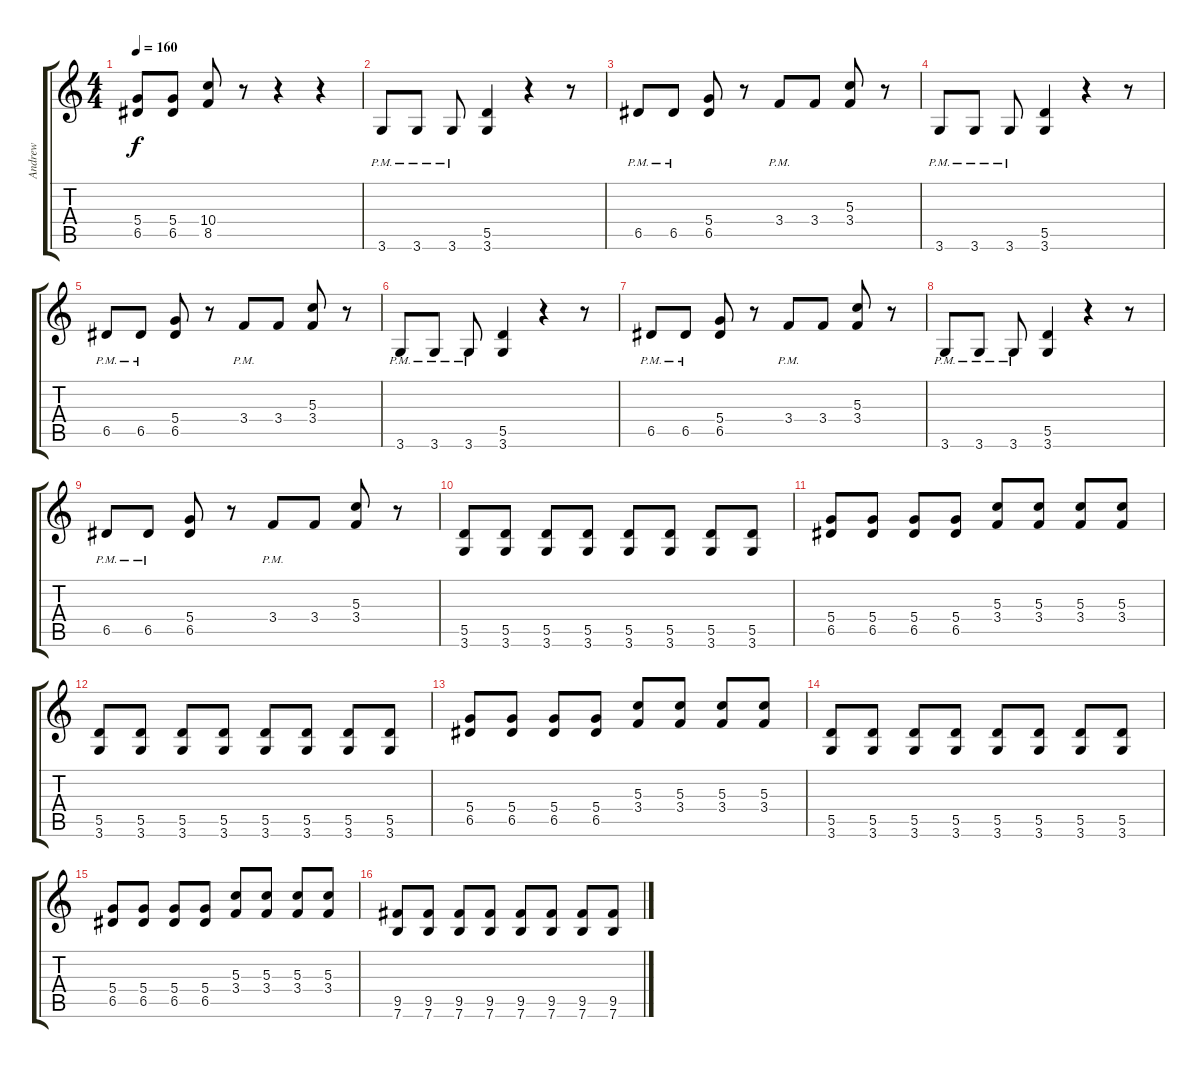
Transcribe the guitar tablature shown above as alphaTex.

\track ("Andrew" "Andrew") {instrument distortionguitar}
\staff {score tabs}
\tuning (E4 B3 G3 D3 A2 E2) {hide}
\ts (4 4)
\tempo 160
\clef g2
\ks c
(5.4 6.5).8{dy f} (5.4 6.5).8 (10.4 8.5).8 r.8 r.4 r.4 |
3.6{pm}.8 3.6{pm}.8 3.6{pm}.8 (5.5 3.6).4 r.4 r.8 |
6.5{pm}.8 6.5{pm}.8 (5.4 6.5).8 r.8 3.4{pm}.8 3.4.8 (5.3 3.4).8 r.8 |
3.6{pm}.8 3.6{pm}.8 3.6{pm}.8 (5.5 3.6).4 r.4 r.8 |
6.5{pm}.8 6.5{pm}.8 (5.4 6.5).8 r.8 3.4{pm}.8 3.4.8 (5.3 3.4).8 r.8 |
3.6{pm}.8 3.6{pm}.8 3.6{pm}.8 (5.5 3.6).4 r.4 r.8 |
6.5{pm}.8 6.5{pm}.8 (5.4 6.5).8 r.8 3.4{pm}.8 3.4.8 (5.3 3.4).8 r.8 |
3.6{pm}.8 3.6{pm}.8 3.6{pm}.8 (5.5 3.6).4 r.4 r.8 |
6.5{pm}.8 6.5{pm}.8 (5.4 6.5).8 r.8 3.4{pm}.8 3.4.8 (5.3 3.4).8 r.8 |
(5.5 3.6).8 (5.5 3.6).8 (5.5 3.6).8 (5.5 3.6).8 (5.5 3.6).8 (5.5 3.6).8 (5.5 3.6).8 (5.5 3.6).8 |
(5.4 6.5).8 (5.4 6.5).8 (5.4 6.5).8 (5.4 6.5).8 (5.3 3.4).8 (5.3 3.4).8 (5.3 3.4).8 (5.3 3.4).8 |
(5.5 3.6).8 (5.5 3.6).8 (5.5 3.6).8 (5.5 3.6).8 (5.5 3.6).8 (5.5 3.6).8 (5.5 3.6).8 (5.5 3.6).8 |
(5.4 6.5).8 (5.4 6.5).8 (5.4 6.5).8 (5.4 6.5).8 (5.3 3.4).8 (5.3 3.4).8 (5.3 3.4).8 (5.3 3.4).8 |
(5.5 3.6).8 (5.5 3.6).8 (5.5 3.6).8 (5.5 3.6).8 (5.5 3.6).8 (5.5 3.6).8 (5.5 3.6).8 (5.5 3.6).8 |
(5.4 6.5).8 (5.4 6.5).8 (5.4 6.5).8 (5.4 6.5).8 (5.3 3.4).8 (5.3 3.4).8 (5.3 3.4).8 (5.3 3.4).8 |
(9.5 7.6).8 (9.5 7.6).8 (9.5 7.6).8 (9.5 7.6).8 (9.5 7.6).8 (9.5 7.6).8 (9.5 7.6).8 (9.5 7.6).8
